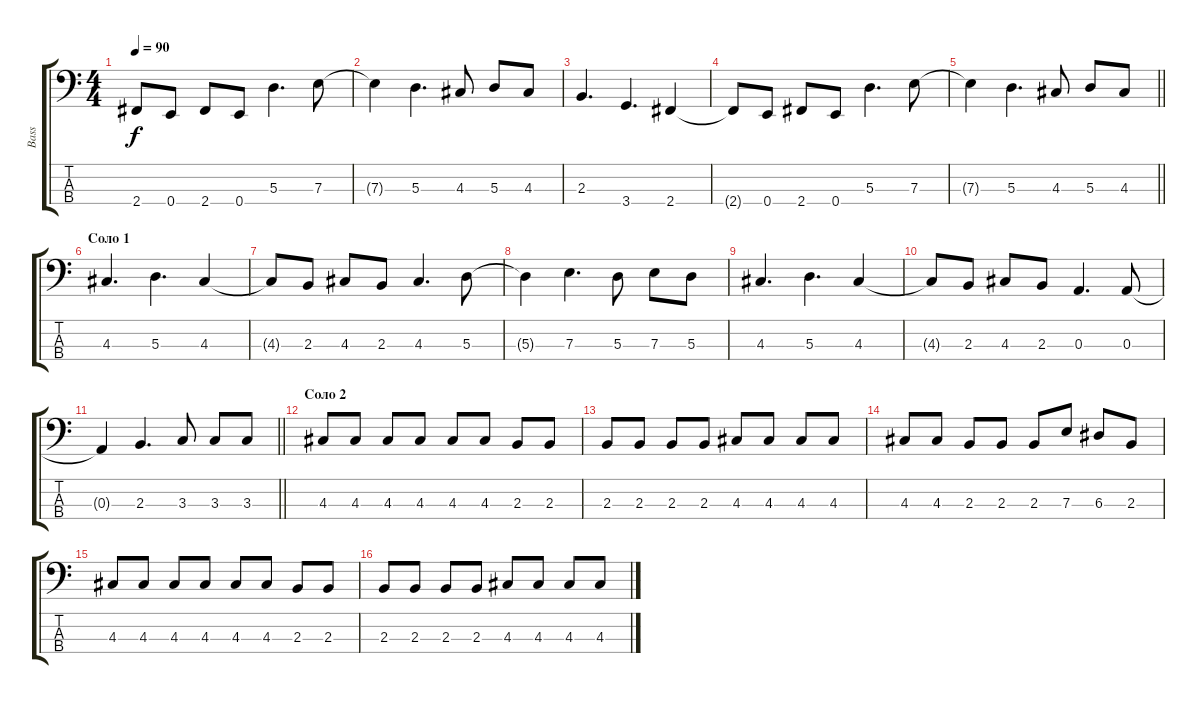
\track ("Bass" "Bass") {instrument electricbassfinger}
\staff {score tabs}
\tuning (G2 D2 A1 E1) {hide}
\ts (4 4)
\tempo 90
\clef f4
\ks c
2.4{t}.8{dy f} 0.4.8 2.4.8 0.4.8 5.3.4{d} 7.3.8 |
7.3{t}.4 5.3.4{d} 4.3.8 5.3.8 4.3.8 |
2.3.4{d} 3.4.4{d} 2.4.4 |
2.4{t}.8 0.4.8 2.4.8 0.4.8 5.3.4{d} 7.3.8 |
\barLineRight lightlight
7.3{t}.4 5.3.4{d} 4.3.8 5.3.8 4.3.8 |
\section ("" "Соло 1")
4.3.4{d} 5.3.4{d} 4.3.4 |
4.3{t}.8 2.3.8 4.3.8 2.3.8 4.3.4{d} 5.3.8 |
5.3{t}.4 7.3.4{d} 5.3.8 7.3.8 5.3.8 |
4.3.4{d} 5.3.4{d} 4.3.4 |
4.3{t}.8 2.3.8 4.3.8 2.3.8 0.3.4{d} 0.3.8 |
\barLineRight lightlight
0.3{t}.4 2.3.4{d} 3.3.8 3.3.8 3.3.8 |
\section ("" "Соло 2")
4.3.8 4.3.8 4.3.8 4.3.8 4.3.8 4.3.8 2.3.8 2.3.8 |
2.3.8 2.3.8 2.3.8 2.3.8 4.3.8 4.3.8 4.3.8 4.3.8 |
4.3.8 4.3.8 2.3.8 2.3.8 2.3.8 7.3.8 6.3.8 2.3.8 |
4.3.8 4.3.8 4.3.8 4.3.8 4.3.8 4.3.8 2.3.8 2.3.8 |
2.3.8 2.3.8 2.3.8 2.3.8 4.3.8 4.3.8 4.3.8 4.3.8
